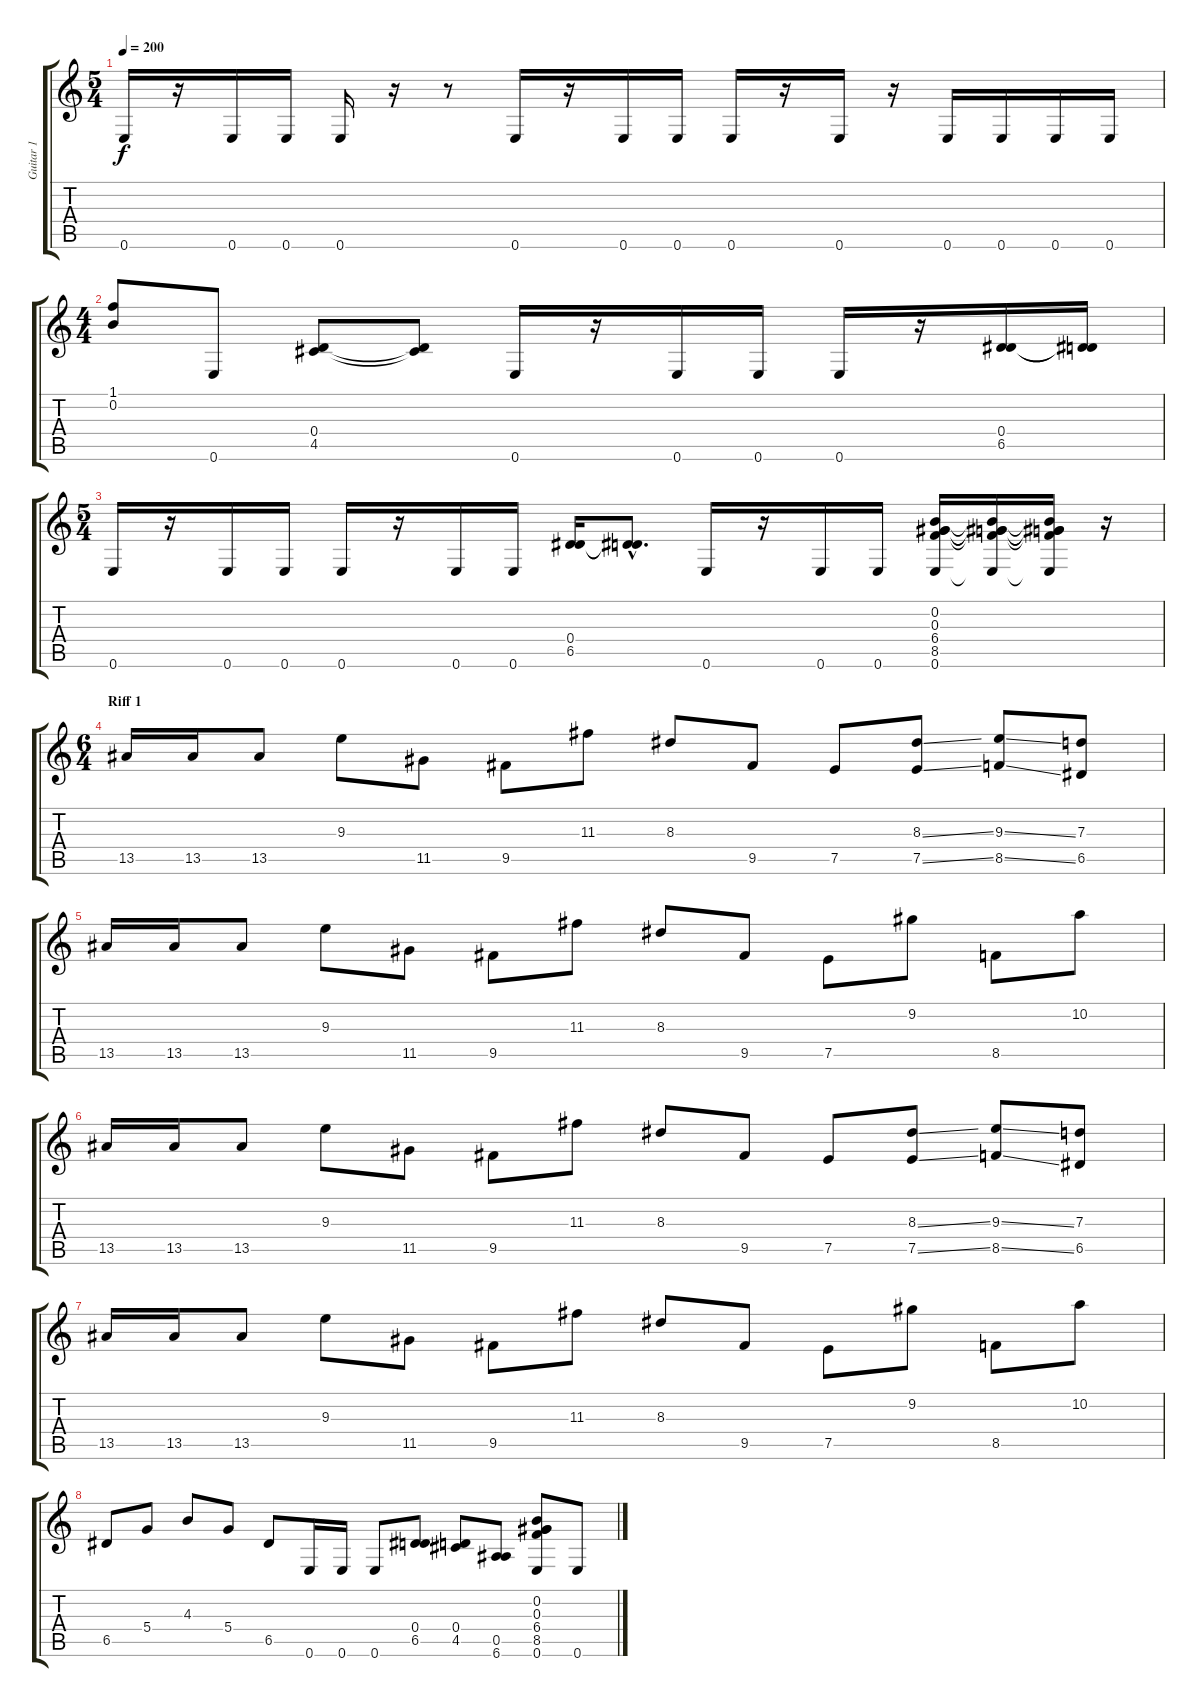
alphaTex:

\track ("Guitar 1" "Guitar 1") {instrument distortionguitar}
\staff {score tabs}
\tuning (E4 B3 G3 D3 A2 E2) {hide}
\ts (5 4)
\tempo 200
\clef g2
\ks c
0.6.16{dy f} r.16 0.6.16 0.6.16 0.6.16 r.16 r.8 0.6.16 r.16 0.6.16 0.6.16 0.6.16 r.16 0.6.16 r.16 0.6.16 0.6.16 0.6.16 0.6.16 |
\ts (4 4)
(1.1 0.2).8 0.6.8 (0.4 4.5).8 (0.4{t} 4.5{t}).8 0.6.16 r.16 0.6.16 0.6.16 0.6.16 r.16 (0.4 6.5).16 (0.4{t} 6.5{t}).16 |
\ts (5 4)
0.6.16 r.16 0.6.16 0.6.16 0.6.16 r.16 0.6.16 0.6.16 (0.4 6.5).16 (0.4{hac t} 6.5{hac t}).8{d} 0.6.16 r.16 0.6.16 0.6.16 (0.2 0.3 6.4 8.5 0.6).16 (0.2{t} 0.3{t} 6.4{t} 8.5{t} 0.6{t}).16 (0.2{t} 0.3{t} 6.4{t} 8.5{t} 0.6{t}).16 r.16 |
\ts (6 4)
\section ("" "Riff 1")
13.5.16 13.5.16 13.5.8 9.3.8 11.5.8 9.5.8 11.3.8 8.3.8 9.5.8 7.5.8 (8.3{ss} 7.5{ss}).8 (9.3{ss} 8.5{ss}).8 (7.3 6.5).8 |
13.5.16 13.5.16 13.5.8 9.3.8 11.5.8 9.5.8 11.3.8 8.3.8 9.5.8 7.5.8 9.2.8 8.5.8 10.2.8 |
13.5.16 13.5.16 13.5.8 9.3.8 11.5.8 9.5.8 11.3.8 8.3.8 9.5.8 7.5.8 (8.3{ss} 7.5{ss}).8 (9.3{ss} 8.5{ss}).8 (7.3 6.5).8 |
13.5.16 13.5.16 13.5.8 9.3.8 11.5.8 9.5.8 11.3.8 8.3.8 9.5.8 7.5.8 9.2.8 8.5.8 10.2.8 |
6.5.8 5.4.8 4.3.8 5.4.8 6.5.8 0.6.16 0.6.16 0.6.8 (0.4 6.5).8 (0.4 4.5).8 (0.5 6.6).8 (0.2 0.3 6.4 8.5 0.6).8 0.6.8
